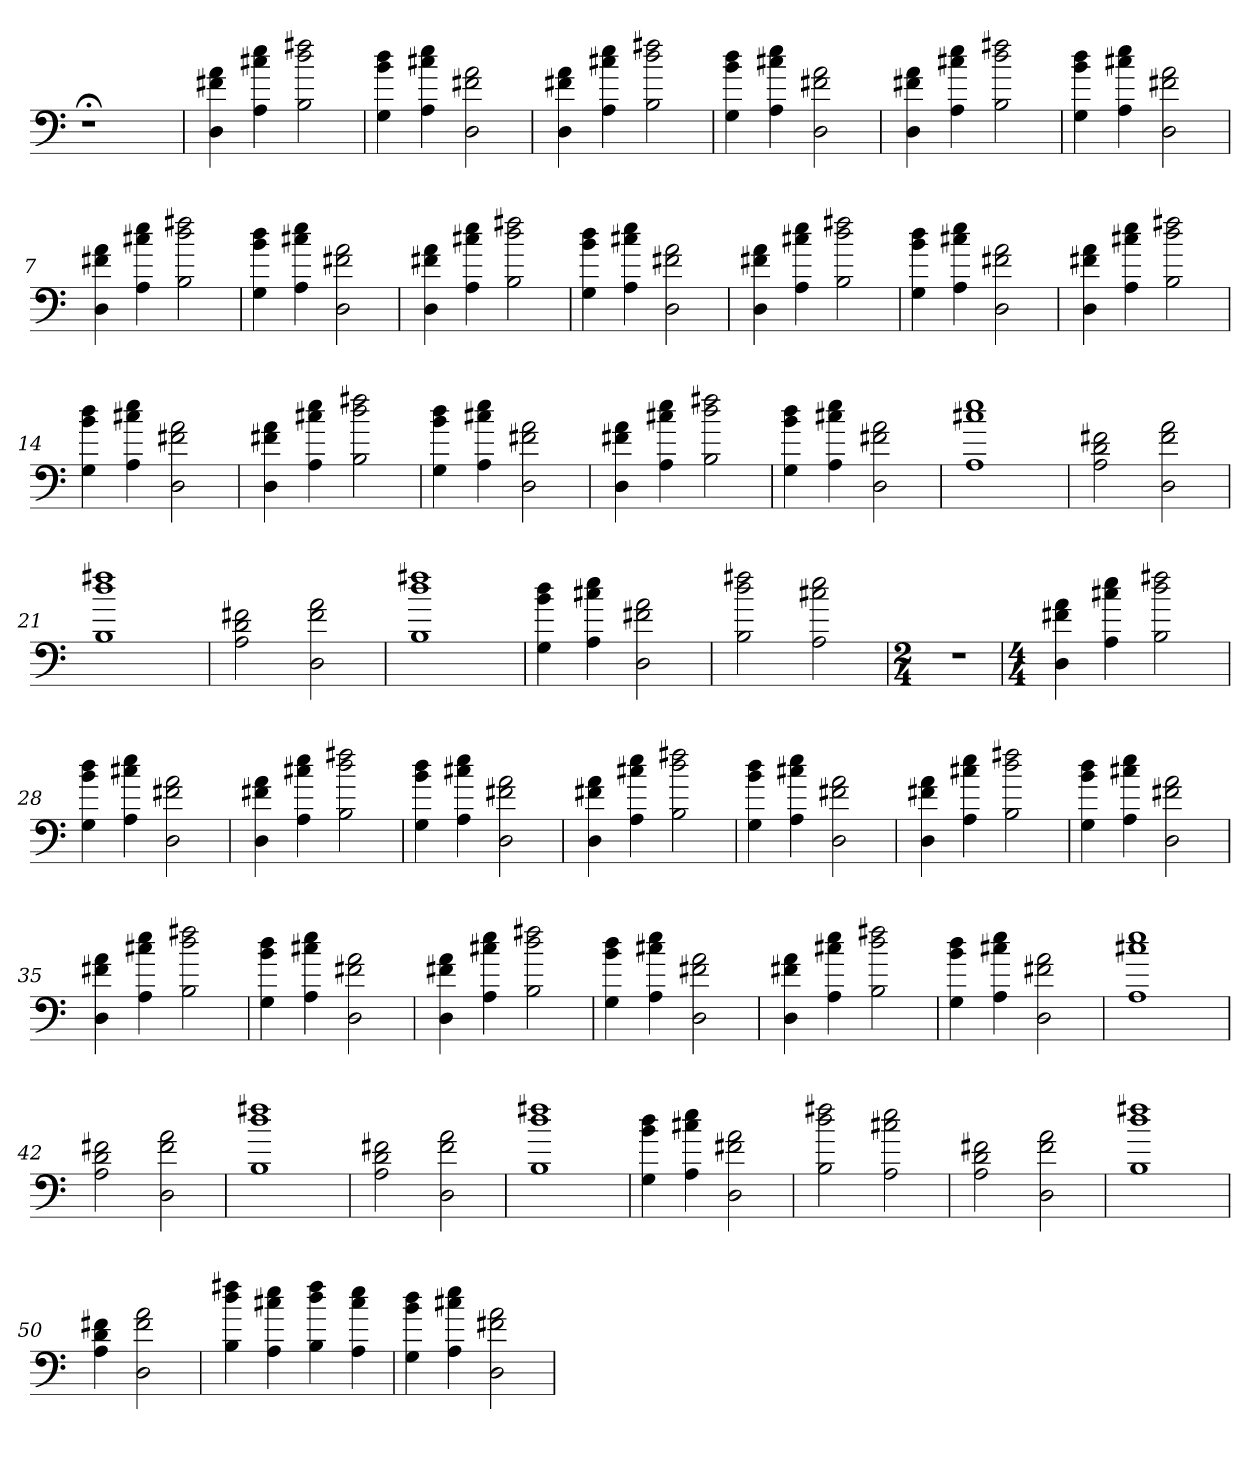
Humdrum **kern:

**kern
*part1
*staff1
=
1r;<
=1
4D 4f#X 4a
4A 4cc#X 4ee
2B 2dd 2ff#X
=2
4G 4b 4dd
4A 4cc#X 4ee
2D 2f#X 2a
=3
4D 4f#X 4a
4A 4cc#X 4ee
2B 2dd 2ff#X
=4
4G 4b 4dd
4A 4cc#X 4ee
2D 2f#X 2a
=5
4D 4f#X 4a
4A 4cc#X 4ee
2B 2dd 2ff#X
=6
4G 4b 4dd
4A 4cc#X 4ee
2D 2f#X 2a
=7
4D 4f#X 4a
4A 4cc#X 4ee
2B 2dd 2ff#X
=8
4G 4b 4dd
4A 4cc#X 4ee
2D 2f#X 2a
=9
4D 4f#X 4a
4A 4cc#X 4ee
2B 2dd 2ff#X
=10
4G 4b 4dd
4A 4cc#X 4ee
2D 2f#X 2a
=11
4D 4f#X 4a
4A 4cc#X 4ee
2B 2dd 2ff#X
=12
4G 4b 4dd
4A 4cc#X 4ee
2D 2f#X 2a
=13
4D 4f#X 4a
4A 4cc#X 4ee
2B 2dd 2ff#X
=14
4G 4b 4dd
4A 4cc#X 4ee
2D 2f#X 2a
=15
4D 4f#X 4a
4A 4cc#X 4ee
2B 2dd 2ff#X
=16
4G 4b 4dd
4A 4cc#X 4ee
2D 2f#X 2a
=17
4D 4f#X 4a
4A 4cc#X 4ee
2B 2dd 2ff#X
=18
4G 4b 4dd
4A 4cc#X 4ee
2D 2f#X 2a
=19
1A 1cc#X 1ee
=20
2A 2d 2f#X
2D 2f# 2a
=21
1B 1dd 1ff#X
=22
2A 2d 2f#X
2D 2f# 2a
=23
1B 1dd 1ff#X
=24
4G 4b 4dd
4A 4cc#X 4ee
2D 2f#X 2a
=25
2B 2dd 2ff#X
2A 2cc#X 2ee
=26
*M2/4
2r
=27
*M4/4
4D 4f#X 4a
4A 4cc#X 4ee
2B 2dd 2ff#X
=28
4G 4b 4dd
4A 4cc#X 4ee
2D 2f#X 2a
=29
4D 4f#X 4a
4A 4cc#X 4ee
2B 2dd 2ff#X
=30
4G 4b 4dd
4A 4cc#X 4ee
2D 2f#X 2a
=31
4D 4f#X 4a
4A 4cc#X 4ee
2B 2dd 2ff#X
=32
4G 4b 4dd
4A 4cc#X 4ee
2D 2f#X 2a
=33
4D 4f#X 4a
4A 4cc#X 4ee
2B 2dd 2ff#X
=34
4G 4b 4dd
4A 4cc#X 4ee
2D 2f#X 2a
=35
4D 4f#X 4a
4A 4cc#X 4ee
2B 2dd 2ff#X
=36
4G 4b 4dd
4A 4cc#X 4ee
2D 2f#X 2a
=37
4D 4f#X 4a
4A 4cc#X 4ee
2B 2dd 2ff#X
=38
4G 4b 4dd
4A 4cc#X 4ee
2D 2f#X 2a
=39
4D 4f#X 4a
4A 4cc#X 4ee
2B 2dd 2ff#X
=40
4G 4b 4dd
4A 4cc#X 4ee
2D 2f#X 2a
=41
1A 1cc#X 1ee
=42
2A 2d 2f#X
2D 2f# 2a
=43
1B 1dd 1ff#X
=44
2A 2d 2f#X
2D 2f# 2a
=45
1B 1dd 1ff#X
=46
4G 4b 4dd
4A 4cc#X 4ee
2D 2f#X 2a
=47
2B 2dd 2ff#X
2A 2cc#X 2ee
=48
2A 2d 2f#X
2D 2f# 2a
=49
1B 1dd 1ff#X
=50
4A 4d 4f#X
2D 2f# 2a
=51
4B 4dd 4ff#X
4A 4cc#X 4ee
4B 4dd 4ff#
4A 4cc# 4ee
=52
4G 4b 4dd
4A 4cc#X 4ee
2D 2f#X 2a
=
*-
